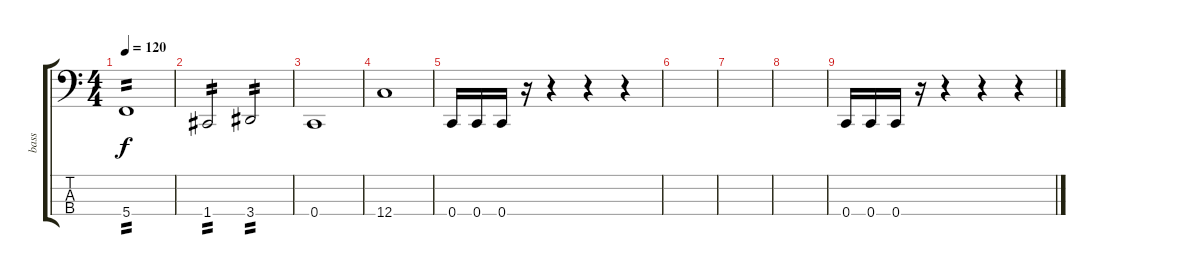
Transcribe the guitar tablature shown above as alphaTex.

\track ("bass" "bass") {instrument electricbasspick}
\staff {score tabs}
\tuning (F2 C2 G1 C1) {hide}
\ts (4 4)
\tempo 120
\clef f4
\ks c
5.4.1{tp 2 dy f} |
1.4.2{tp 2} 3.4.2{tp 2} |
0.4.1 |
12.4.1 |
0.4.16 0.4.16 0.4.16 r.16 r.4 r.4 r.4 |
|
|
|
0.4.16 0.4.16 0.4.16 r.16 r.4 r.4 r.4
